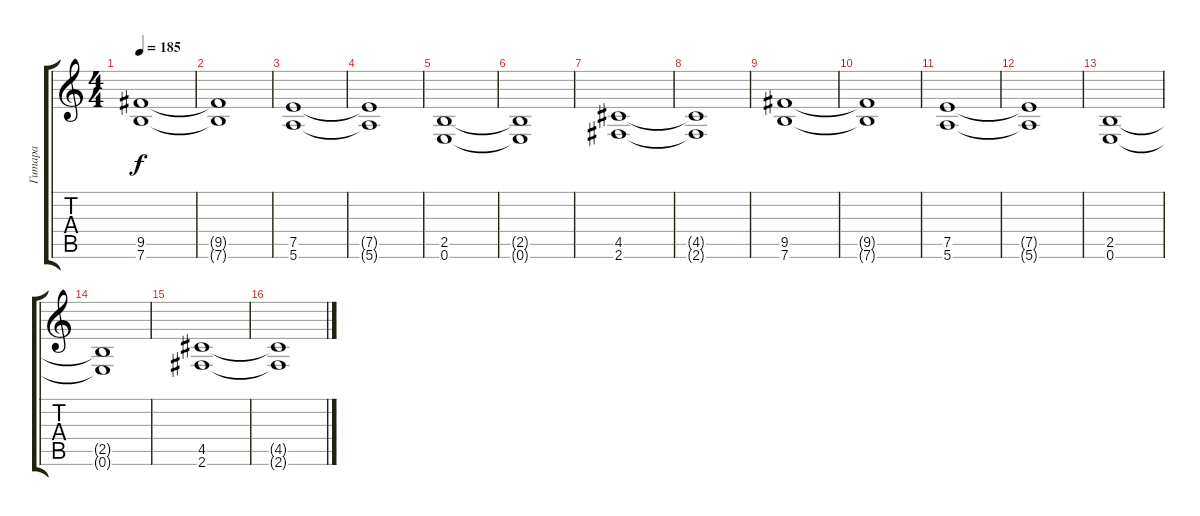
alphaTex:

\track ("Гитара" "Гитара") {instrument overdrivenguitar}
\staff {score tabs}
\tuning (E4 B3 G3 D3 A2 E2) {hide}
\ts (4 4)
\tempo 185
\clef g2
\ks c
(9.5 7.6).1{dy f} |
(9.5{t} 7.6{t}).1 |
(7.5 5.6).1 |
(7.5{t} 5.6{t}).1 |
(2.5 0.6).1 |
(2.5{t} 0.6{t}).1 |
(4.5 2.6).1 |
(4.5{t} 2.6{t}).1 |
(9.5 7.6).1 |
(9.5{t} 7.6{t}).1 |
(7.5 5.6).1 |
(7.5{t} 5.6{t}).1 |
(2.5 0.6).1 |
(2.5{t} 0.6{t}).1 |
(4.5 2.6).1 |
(4.5{t} 2.6{t}).1
